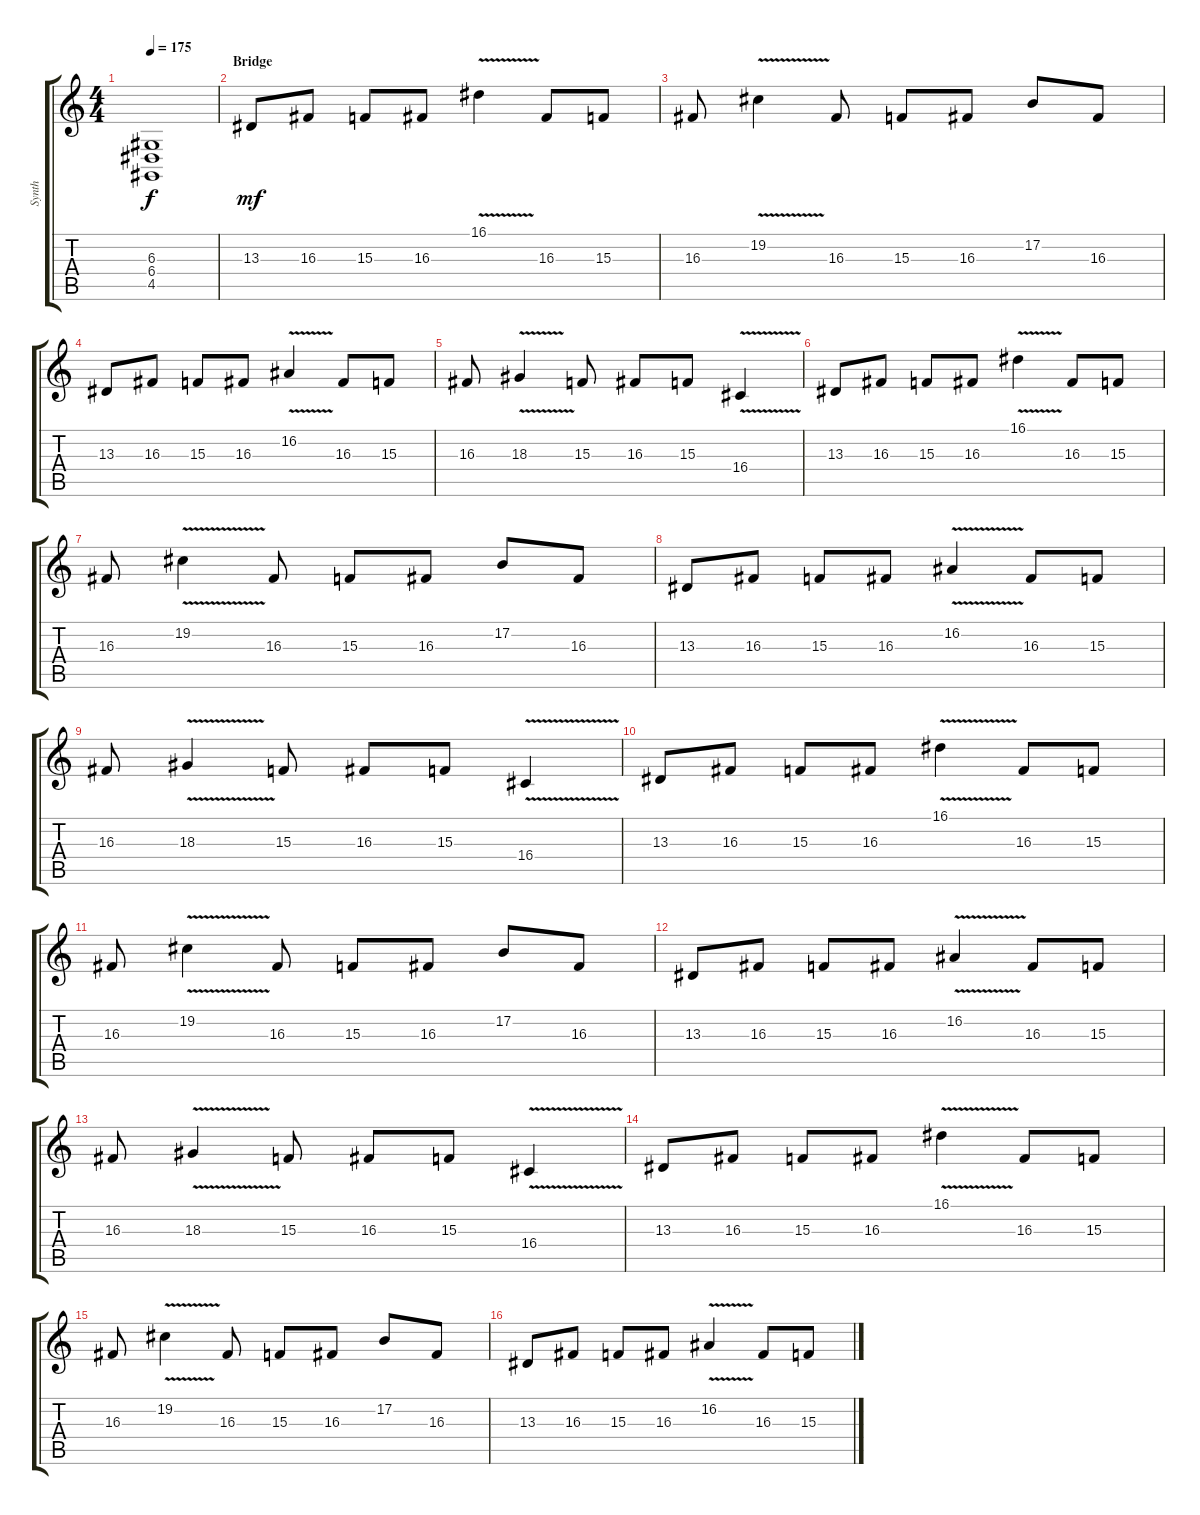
\track ("Synth" "Synth") {instrument lead1square}
\staff {score tabs}
\tuning (B3 Gb3 D3 A2 E2 B1) {hide}
\ts (4 4)
\tempo 175
\clef g2
\ks c
(6.3{t} 6.4{t} 4.5{t}).1{dy f} |
\section ("" "Bridge")
13.3.8{dy mf volume 16} 16.3.8 15.3.8 16.3.8 16.1{v}.4 16.3.8 15.3.8 |
16.3.8 19.2{v}.4 16.3.8 15.3.8 16.3.8 17.2.8 16.3.8 |
13.3.8 16.3.8 15.3.8 16.3.8 16.2{v}.4 16.3.8 15.3.8 |
16.3.8 18.3{v}.4 15.3.8 16.3.8 15.3.8 16.4{v}.4 |
13.3.8 16.3.8 15.3.8 16.3.8 16.1{v}.4 16.3.8 15.3.8 |
16.3.8 19.2{v}.4 16.3.8 15.3.8 16.3.8 17.2.8 16.3.8 |
13.3.8 16.3.8 15.3.8 16.3.8 16.2{v}.4 16.3.8 15.3.8 |
16.3.8 18.3{v}.4 15.3.8 16.3.8 15.3.8 16.4{v}.4 |
13.3.8 16.3.8 15.3.8 16.3.8 16.1{v}.4 16.3.8 15.3.8 |
16.3.8 19.2{v}.4 16.3.8 15.3.8 16.3.8 17.2.8 16.3.8 |
13.3.8 16.3.8 15.3.8 16.3.8 16.2{v}.4 16.3.8 15.3.8 |
16.3.8 18.3{v}.4 15.3.8 16.3.8 15.3.8 16.4{v}.4 |
13.3.8 16.3.8 15.3.8 16.3.8 16.1{v}.4 16.3.8 15.3.8 |
16.3.8 19.2{v}.4 16.3.8 15.3.8 16.3.8 17.2.8 16.3.8 |
13.3.8 16.3.8 15.3.8 16.3.8 16.2{v}.4 16.3.8 15.3.8
